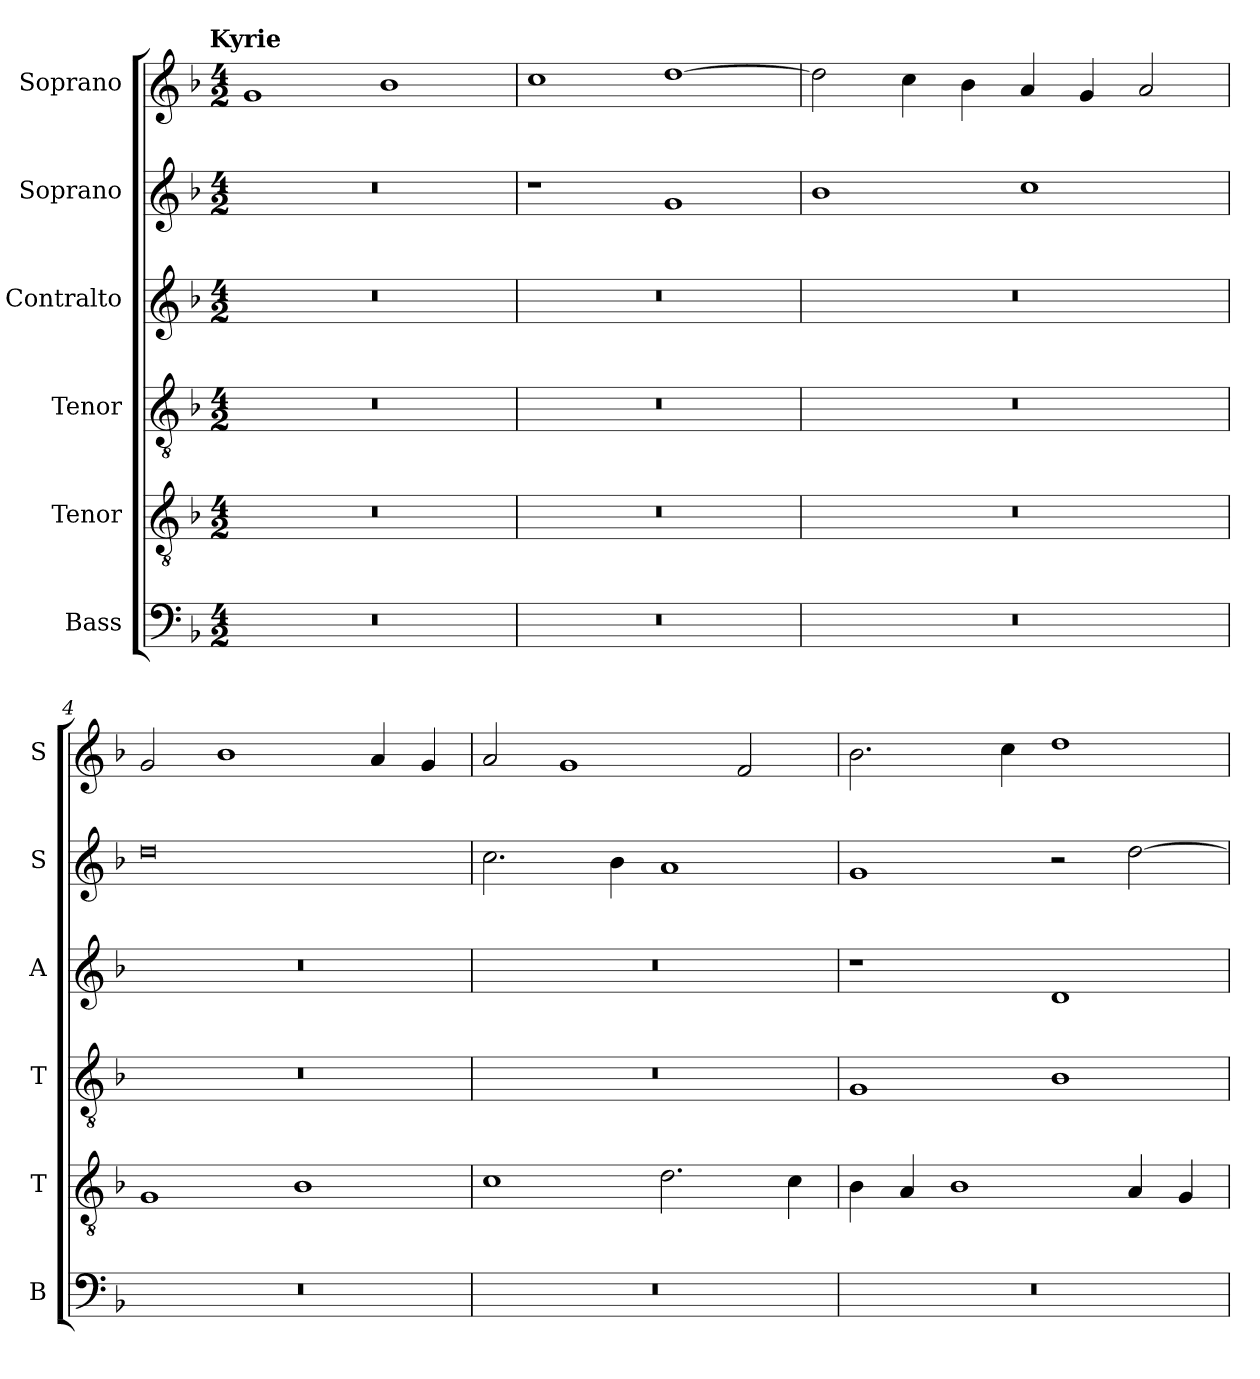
**kern	**kern	**kern	**kern	**kern	**kern
*part6	*part5	*part4	*part3	*part2	*part1
*staff6	*staff5	*staff4	*staff3	*staff2	*staff1
*I"Bass	*I"Tenor	*I"Tenor	*I"Contralto	*I"Soprano	*I"Soprano
*I'B	*I'T	*I'T	*I'A	*I'S	*I'S
*clefF4	*clefGv2	*clefGv2	*clefG2	*clefG2	*clefG2
*k[b-]	*k[b-]	*k[b-]	*k[b-]	*k[b-]	*k[b-]
!!LO:TX:omd:t=Kyrie
*M4/2	*M4/2	*M4/2	*M4/2	*M4/2	*M4/2
=1	=1	=1	=1	=1	=1
0r	0r	0r	0r	0r	1g
.	.	.	.	.	1b-
=2	=2	=2	=2	=2	=2
0r	0r	0r	0r	1r	1cc
.	.	.	.	1g	[1dd
=3	=3	=3	=3	=3	=3
0r	0r	0r	0r	1b-	2dd]
.	.	.	.	.	4cc
.	.	.	.	.	4b-
.	.	.	.	1cc	4a
.	.	.	.	.	4g
.	.	.	.	.	2a
=4	=4	=4	=4	=4	=4
0r	1G	0r	0r	0dd	2g
.	.	.	.	.	1b-
.	1B-	.	.	.	.
.	.	.	.	.	4a
.	.	.	.	.	4g
=5	=5	=5	=5	=5	=5
0r	1c	0r	0r	2.cc	2a
.	.	.	.	.	1g
.	.	.	.	4b-	.
.	2.d	.	.	1a	.
.	.	.	.	.	2f
.	4c	.	.	.	.
=6	=6	=6	=6	=6	=6
0r	4B-	1G	1r	1g	2.b-
.	4A	.	.	.	.
.	1B-	.	.	.	.
.	.	.	.	.	4cc
.	.	1B-	1d	2r	1dd
.	4A	.	.	[2dd	.
.	4G	.	.	.	.
=	=	=	=	=	=
*-	*-	*-	*-	*-	*-
